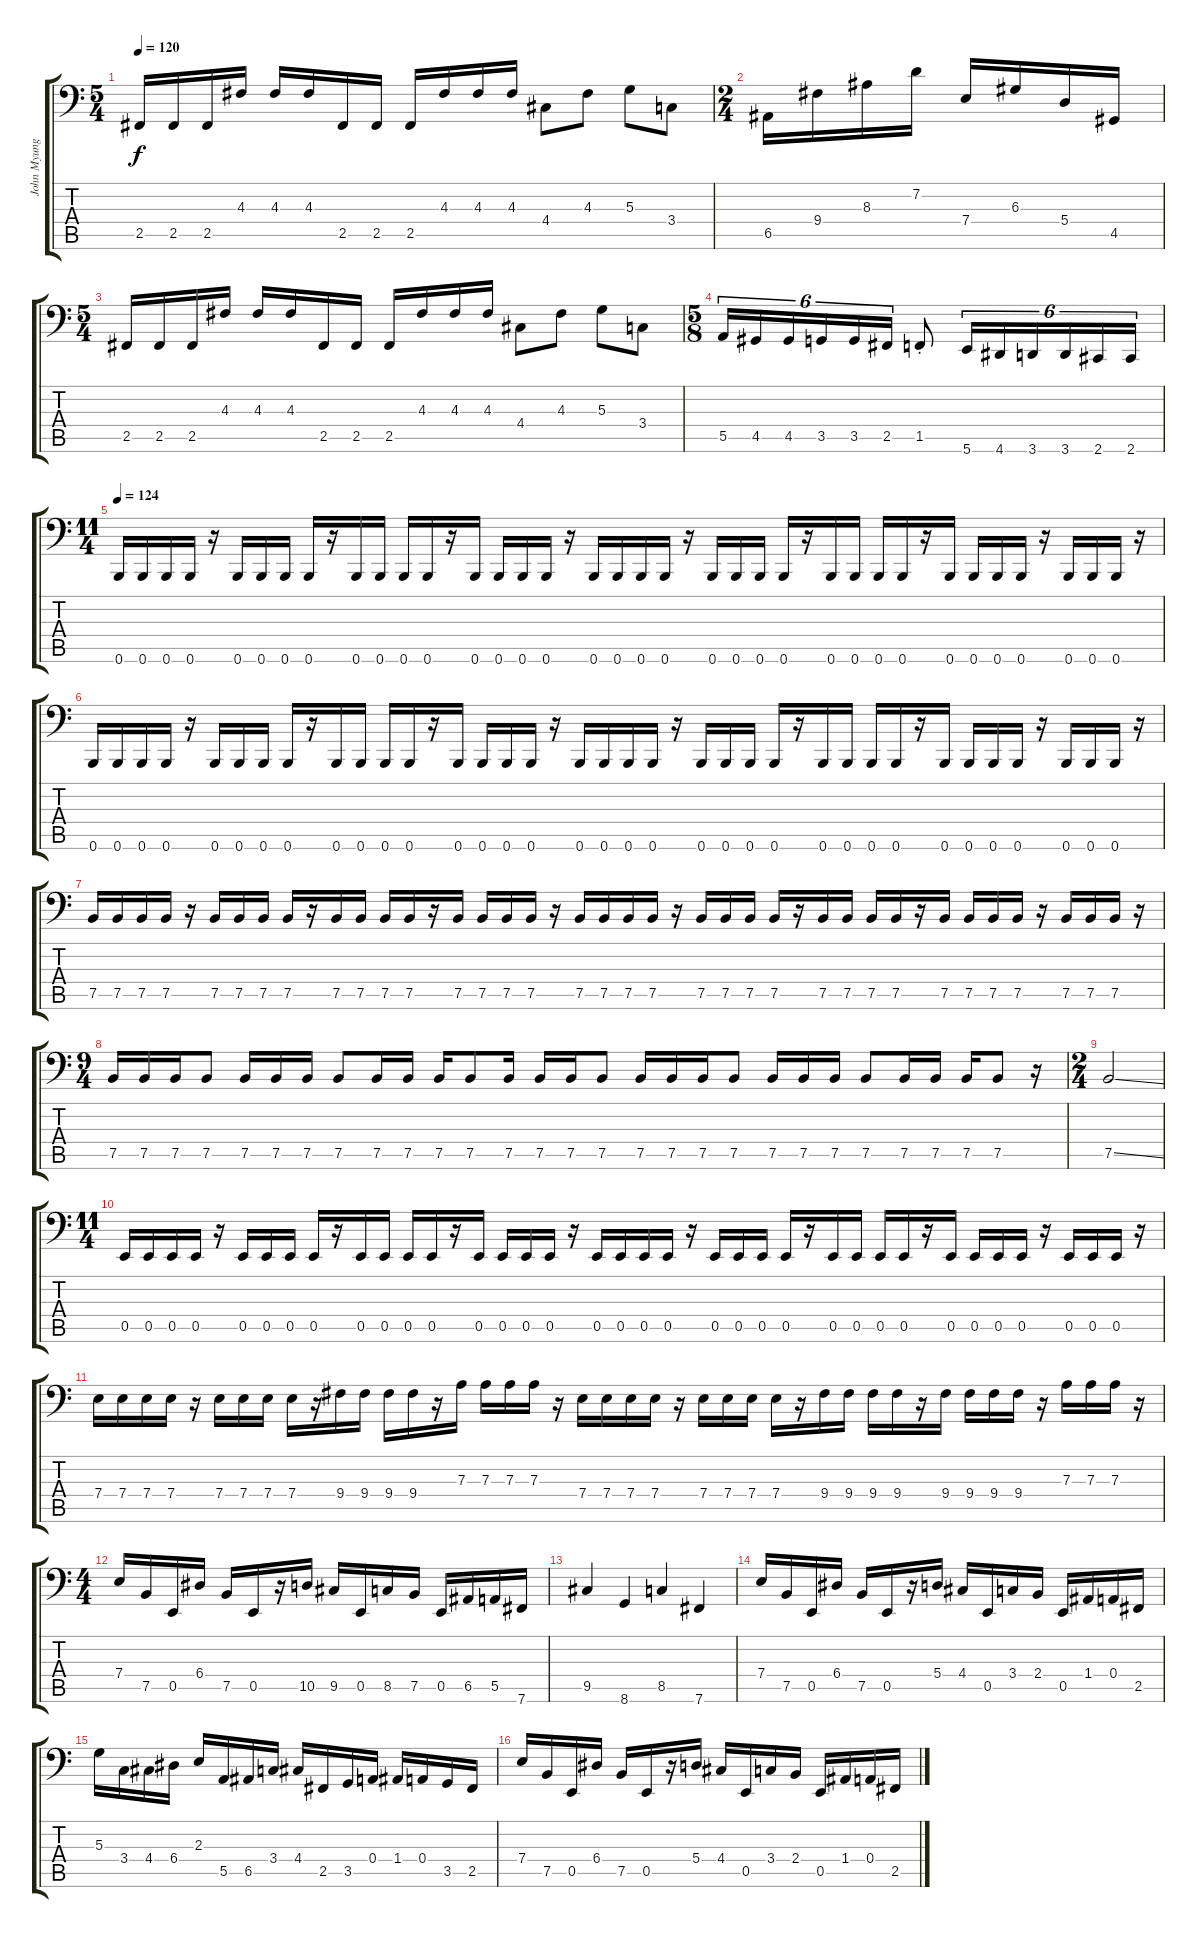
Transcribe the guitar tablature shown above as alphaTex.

\track ("John Myung" "John Myung") {instrument electricbassfinger}
\staff {score tabs}
\tuning (C3 G2 D2 A1 E1 B0) {hide}
\ts (5 4)
\tempo 120
\clef f4
\ks c
2.5.16{dy f} 2.5.16 2.5.16 4.3.16 4.3.16 4.3.16 2.5.16 2.5.16 2.5.16 4.3.16 4.3.16 4.3.16 4.4.8 4.3.8 5.3.8 3.4.8 |
\ts (2 4)
6.5.16 9.4.16 8.3.16 7.2.16 7.4.16 6.3.16 5.4.16 4.5.16 |
\ts (5 4)
2.5.16 2.5.16 2.5.16 4.3.16 4.3.16 4.3.16 2.5.16 2.5.16 2.5.16 4.3.16 4.3.16 4.3.16 4.4.8 4.3.8 5.3.8 3.4.8 |
\ts (5 8)
5.5.16{tu (6 4)} 4.5.16{tu (6 4)} 4.5.16{tu (6 4)} 3.5.16{tu (6 4)} 3.5.16{tu (6 4)} 2.5.16{tu (6 4)} 1.5{st}.8 5.6.16{tu (6 4)} 4.6.16{tu (6 4)} 3.6.16{tu (6 4)} 3.6.16{tu (6 4)} 2.6.16{tu (6 4)} 2.6.16{tu (6 4)} |
\ts (11 4)
\tempo 124
0.6.16 0.6.16 0.6.16 0.6.16 r.16 0.6.16 0.6.16 0.6.16 0.6.16 r.16 0.6.16 0.6.16 0.6.16 0.6.16 r.16 0.6.16 0.6.16 0.6.16 0.6.16 r.16 0.6.16 0.6.16 0.6.16 0.6.16 r.16 0.6.16 0.6.16 0.6.16 0.6.16 r.16 0.6.16 0.6.16 0.6.16 0.6.16 r.16 0.6.16 0.6.16 0.6.16 0.6.16 r.16 0.6.16 0.6.16 0.6.16 r.16 |
0.6.16 0.6.16 0.6.16 0.6.16 r.16 0.6.16 0.6.16 0.6.16 0.6.16 r.16 0.6.16 0.6.16 0.6.16 0.6.16 r.16 0.6.16 0.6.16 0.6.16 0.6.16 r.16 0.6.16 0.6.16 0.6.16 0.6.16 r.16 0.6.16 0.6.16 0.6.16 0.6.16 r.16 0.6.16 0.6.16 0.6.16 0.6.16 r.16 0.6.16 0.6.16 0.6.16 0.6.16 r.16 0.6.16 0.6.16 0.6.16 r.16 |
7.5.16 7.5.16 7.5.16 7.5.16 r.16 7.5.16 7.5.16 7.5.16 7.5.16 r.16 7.5.16 7.5.16 7.5.16 7.5.16 r.16 7.5.16 7.5.16 7.5.16 7.5.16 r.16 7.5.16 7.5.16 7.5.16 7.5.16 r.16 7.5.16 7.5.16 7.5.16 7.5.16 r.16 7.5.16 7.5.16 7.5.16 7.5.16 r.16 7.5.16 7.5.16 7.5.16 7.5.16 r.16 7.5.16 7.5.16 7.5.16 r.16 |
\ts (9 4)
7.5.16 7.5.16 7.5.16 7.5.8 7.5.16 7.5.16 7.5.16 7.5.8 7.5.16 7.5.16 7.5.16 7.5.8 7.5.16 7.5.16 7.5.16 7.5.8 7.5.16 7.5.16 7.5.16 7.5.8 7.5.16 7.5.16 7.5.16 7.5.8 7.5.16 7.5.16 7.5.16 7.5.8 r.16 |
\ts (2 4)
7.5{ss}.2 |
\ts (11 4)
0.5.16 0.5.16 0.5.16 0.5.16 r.16 0.5.16 0.5.16 0.5.16 0.5.16 r.16 0.5.16 0.5.16 0.5.16 0.5.16 r.16 0.5.16 0.5.16 0.5.16 0.5.16 r.16 0.5.16 0.5.16 0.5.16 0.5.16 r.16 0.5.16 0.5.16 0.5.16 0.5.16 r.16 0.5.16 0.5.16 0.5.16 0.5.16 r.16 0.5.16 0.5.16 0.5.16 0.5.16 r.16 0.5.16 0.5.16 0.5.16 r.16 |
7.4.16 7.4.16 7.4.16 7.4.16 r.16 7.4.16 7.4.16 7.4.16 7.4.16 r.16 9.4.16 9.4.16 9.4.16 9.4.16 r.16 7.3.16 7.3.16 7.3.16 7.3.16 r.16 7.4.16 7.4.16 7.4.16 7.4.16 r.16 7.4.16 7.4.16 7.4.16 7.4.16 r.16 9.4.16 9.4.16 9.4.16 9.4.16 r.16 9.4.16 9.4.16 9.4.16 9.4.16 r.16 7.3.16 7.3.16 7.3.16 r.16 |
\ts (4 4)
7.4.16 7.5.16 0.5.16 6.4.16 7.5.16 0.5.16 r.16 10.5.16 9.5.16 0.5.16 8.5.16 7.5.16 0.5.16 6.5.16 5.5.16 7.6.16 |
9.5.4 8.6.4 8.5.4 7.6.4 |
7.4.16 7.5.16 0.5.16 6.4.16 7.5.16 0.5.16 r.16 5.4.16 4.4.16 0.5.16 3.4.16 2.4.16 0.5.16 1.4.16 0.4.16 2.5.16 |
5.3.16 3.4.16 4.4.16 6.4.16 2.3.16 5.5.16 6.5.16 3.4.16 4.4.16 2.5.16 3.5.16 0.4.16 1.4.16 0.4.16 3.5.16 2.5.16 |
7.4.16 7.5.16 0.5.16 6.4.16 7.5.16 0.5.16 r.16 5.4.16 4.4.16 0.5.16 3.4.16 2.4.16 0.5.16 1.4.16 0.4.16 2.5.16
